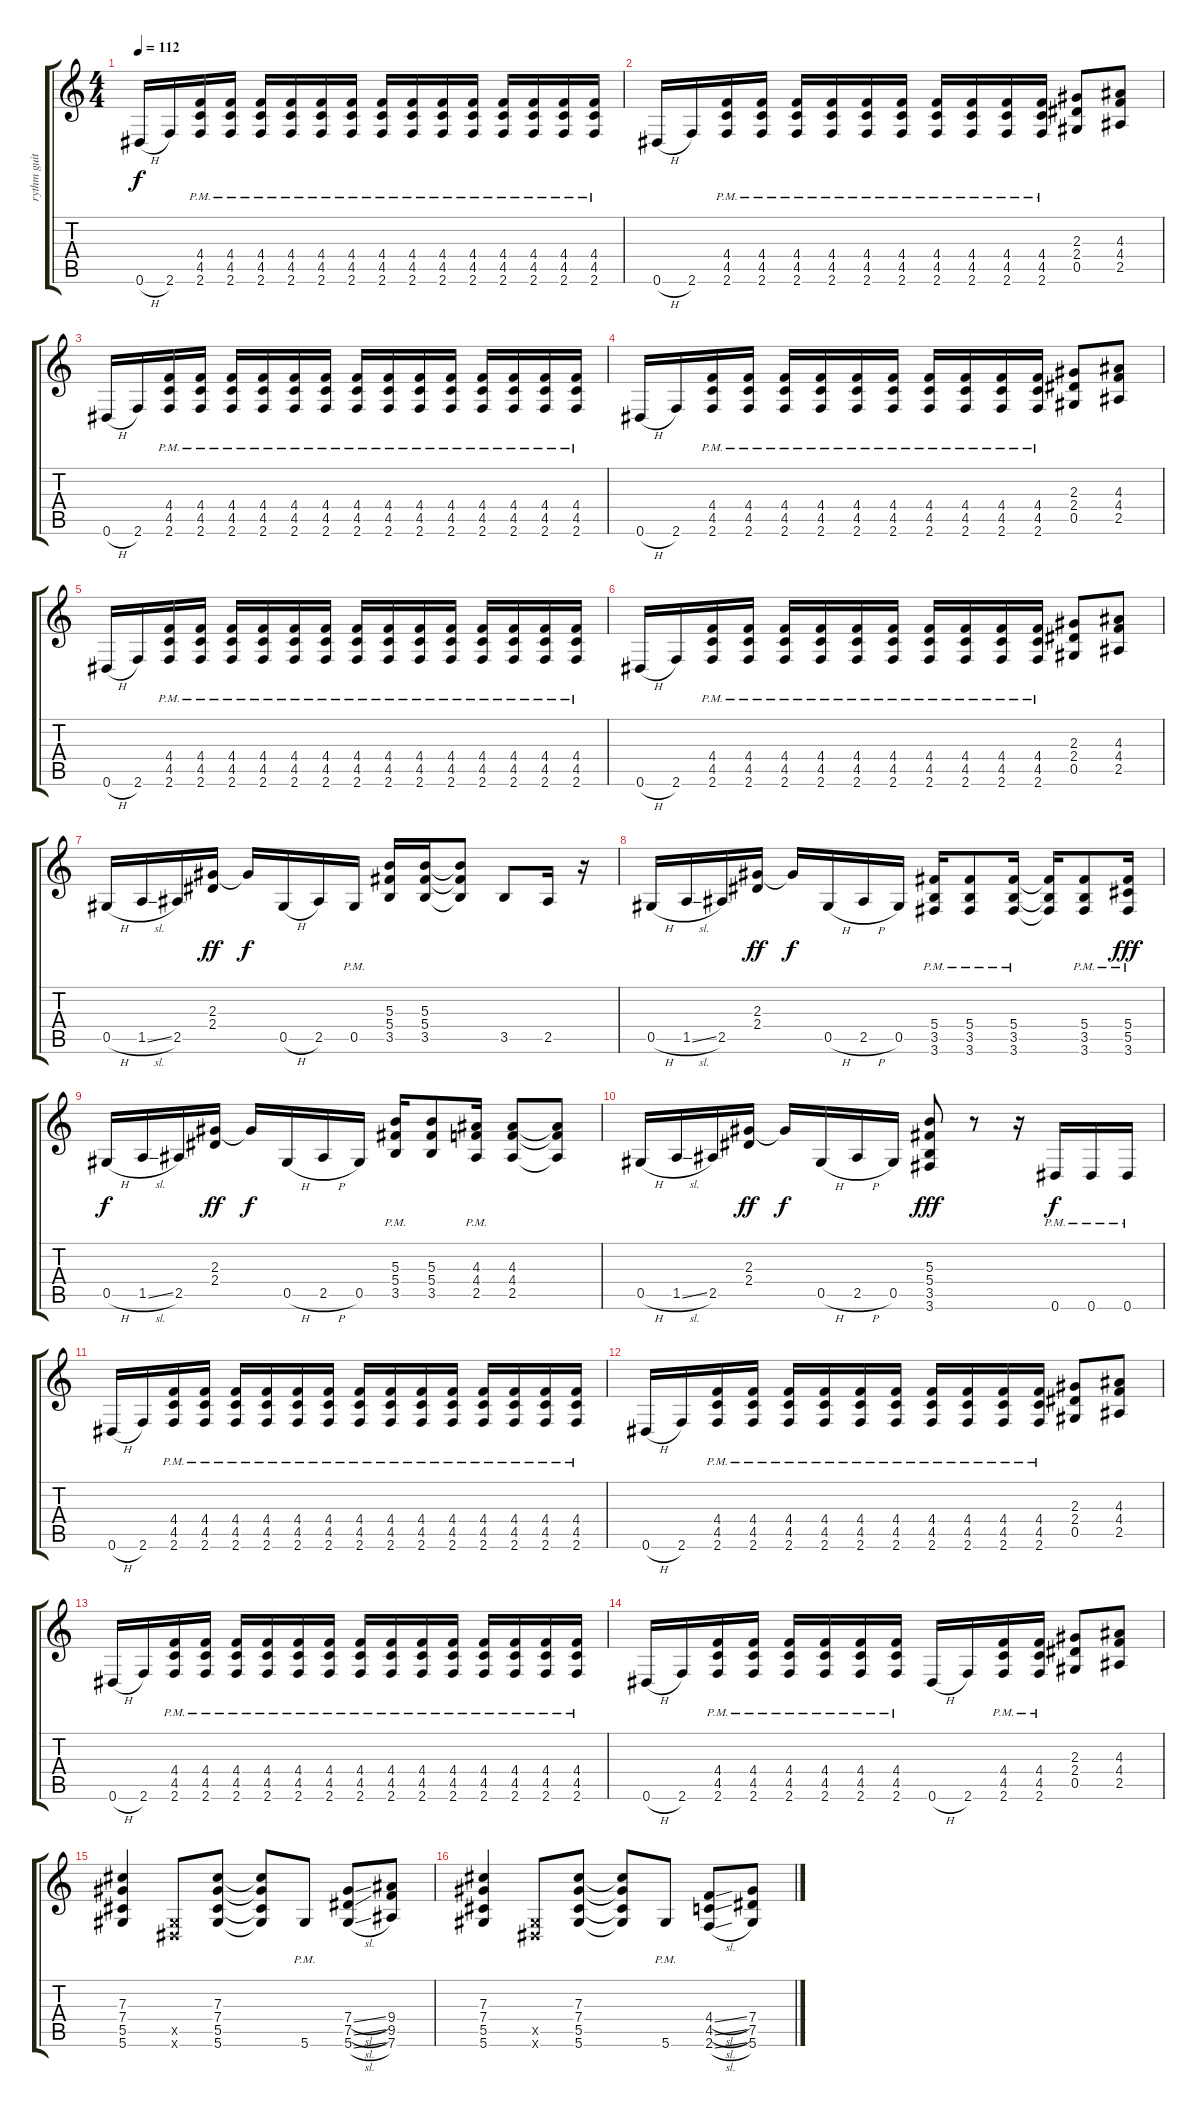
\track ("rythm guitar" "rythm guit") {instrument distortionguitar}
\staff {score tabs}
\tuning (Eb4 Bb3 Gb3 Db3 Ab2 Eb2) {hide}
\ts (4 4)
\tempo 112
\clef g2
\ks c
0.6{h}.16{dy f} 2.6.16 (4.4{pm} 4.5{pm} 2.6{pm}).16 (4.4{pm} 4.5{pm} 2.6{pm}).16 (4.4{pm} 4.5{pm} 2.6{pm}).16 (4.4{pm} 4.5{pm} 2.6{pm}).16 (4.4{pm} 4.5{pm} 2.6{pm}).16 (4.4{pm} 4.5{pm} 2.6{pm}).16 (4.4{pm} 4.5{pm} 2.6{pm}).16 (4.4{pm} 4.5{pm} 2.6{pm}).16 (4.4{pm} 4.5{pm} 2.6{pm}).16 (4.4{pm} 4.5{pm} 2.6{pm}).16 (4.4{pm} 4.5{pm} 2.6{pm}).16 (4.4{pm} 4.5{pm} 2.6{pm}).16 (4.4{pm} 4.5{pm} 2.6{pm}).16 (4.4{pm} 4.5{pm} 2.6{pm}).16 |
0.6{h}.16 2.6.16 (4.4{pm} 4.5{pm} 2.6{pm}).16 (4.4{pm} 4.5{pm} 2.6{pm}).16 (4.4{pm} 4.5{pm} 2.6{pm}).16 (4.4{pm} 4.5{pm} 2.6{pm}).16 (4.4{pm} 4.5{pm} 2.6{pm}).16 (4.4{pm} 4.5{pm} 2.6{pm}).16 (4.4{pm} 4.5{pm} 2.6{pm}).16 (4.4{pm} 4.5{pm} 2.6{pm}).16 (4.4{pm} 4.5{pm} 2.6{pm}).16 (4.4{pm} 4.5{pm} 2.6{pm}).16 (2.3 2.4 0.5).8 (4.3 4.4 2.5).8 |
0.6{h}.16 2.6.16 (4.4{pm} 4.5{pm} 2.6{pm}).16 (4.4{pm} 4.5{pm} 2.6{pm}).16 (4.4{pm} 4.5{pm} 2.6{pm}).16 (4.4{pm} 4.5{pm} 2.6{pm}).16 (4.4{pm} 4.5{pm} 2.6{pm}).16 (4.4{pm} 4.5{pm} 2.6{pm}).16 (4.4{pm} 4.5{pm} 2.6{pm}).16 (4.4{pm} 4.5{pm} 2.6{pm}).16 (4.4{pm} 4.5{pm} 2.6{pm}).16 (4.4{pm} 4.5{pm} 2.6{pm}).16 (4.4{pm} 4.5{pm} 2.6{pm}).16 (4.4{pm} 4.5{pm} 2.6{pm}).16 (4.4{pm} 4.5{pm} 2.6{pm}).16 (4.4{pm} 4.5{pm} 2.6{pm}).16 |
0.6{h}.16 2.6.16 (4.4{pm} 4.5{pm} 2.6{pm}).16 (4.4{pm} 4.5{pm} 2.6{pm}).16 (4.4{pm} 4.5{pm} 2.6{pm}).16 (4.4{pm} 4.5{pm} 2.6{pm}).16 (4.4{pm} 4.5{pm} 2.6{pm}).16 (4.4{pm} 4.5{pm} 2.6{pm}).16 (4.4{pm} 4.5{pm} 2.6{pm}).16 (4.4{pm} 4.5{pm} 2.6{pm}).16 (4.4{pm} 4.5{pm} 2.6{pm}).16 (4.4{pm} 4.5{pm} 2.6{pm}).16 (2.3 2.4 0.5).8 (4.3 4.4 2.5).8 |
0.6{h}.16 2.6.16 (4.4{pm} 4.5{pm} 2.6{pm}).16 (4.4{pm} 4.5{pm} 2.6{pm}).16 (4.4{pm} 4.5{pm} 2.6{pm}).16 (4.4{pm} 4.5{pm} 2.6{pm}).16 (4.4{pm} 4.5{pm} 2.6{pm}).16 (4.4{pm} 4.5{pm} 2.6{pm}).16 (4.4{pm} 4.5{pm} 2.6{pm}).16 (4.4{pm} 4.5{pm} 2.6{pm}).16 (4.4{pm} 4.5{pm} 2.6{pm}).16 (4.4{pm} 4.5{pm} 2.6{pm}).16 (4.4{pm} 4.5{pm} 2.6{pm}).16 (4.4{pm} 4.5{pm} 2.6{pm}).16 (4.4{pm} 4.5{pm} 2.6{pm}).16 (4.4{pm} 4.5{pm} 2.6{pm}).16 |
0.6{h}.16 2.6.16 (4.4{pm} 4.5{pm} 2.6{pm}).16 (4.4{pm} 4.5{pm} 2.6{pm}).16 (4.4{pm} 4.5{pm} 2.6{pm}).16 (4.4{pm} 4.5{pm} 2.6{pm}).16 (4.4{pm} 4.5{pm} 2.6{pm}).16 (4.4{pm} 4.5{pm} 2.6{pm}).16 (4.4{pm} 4.5{pm} 2.6{pm}).16 (4.4{pm} 4.5{pm} 2.6{pm}).16 (4.4{pm} 4.5{pm} 2.6{pm}).16 (4.4{pm} 4.5{pm} 2.6{pm}).16 (2.3 2.4 0.5).8 (4.3 4.4 2.5).8 |
0.5{h}.16 1.5{sl}.16 2.5.16 (2.3 2.4).16{dy ff} 2.3{t}.16{dy f} 0.5{h}.16 2.5.16 0.5{pm}.16 (5.3 5.4 3.5).16 (5.3 5.4 3.5).16 (5.3{t} 5.4{t} 3.5{t}).8 3.5.8 2.5.16 r.16 |
0.5{h}.16 1.5{sl}.16 2.5.16 (2.3 2.4).16{dy ff} 2.3{t}.16{dy f} 0.5{h}.16 2.5{h}.16 0.5.16 (5.4{pm} 3.5{pm} 3.6{pm}).16 (5.4{pm} 3.5{pm} 3.6{pm}).8 (5.4{pm} 3.5{pm} 3.6{pm}).16 (5.4{t} 3.5{t} 3.6{t}).16 (5.4{pm} 3.5{pm} 3.6{pm}).8 (5.4{pm} 5.5{pm} 3.6{pm}).16{dy fff} |
0.5{h}.16{dy f} 1.5{sl}.16 2.5.16 (2.3 2.4).16{dy ff} 2.3{t}.16{dy f} 0.5{h}.16 2.5{h}.16 0.5.16 (5.3{pm} 5.4{pm} 3.5{pm}).16 (5.3 5.4 3.5).8 (4.3{pm} 4.4{pm} 2.5{pm}).16 (4.3 4.4 2.5).8 (4.3{t} 4.4{t} 2.5{t}).8 |
0.5{h}.16 1.5{sl}.16 2.5.16 (2.3 2.4).16{dy ff} 2.3{t}.16{dy f} 0.5{h}.16 2.5{h}.16 0.5.16 (5.3 5.4 3.5 3.6).8{dy fff} r.8 r.16 0.6{pm}.16{dy f} 0.6{pm}.16 0.6{pm}.16 |
0.6{h}.16 2.6.16 (4.4{pm} 4.5{pm} 2.6{pm}).16 (4.4{pm} 4.5{pm} 2.6{pm}).16 (4.4{pm} 4.5{pm} 2.6{pm}).16 (4.4{pm} 4.5{pm} 2.6{pm}).16 (4.4{pm} 4.5{pm} 2.6{pm}).16 (4.4{pm} 4.5{pm} 2.6{pm}).16 (4.4{pm} 4.5{pm} 2.6{pm}).16 (4.4{pm} 4.5{pm} 2.6{pm}).16 (4.4{pm} 4.5{pm} 2.6{pm}).16 (4.4{pm} 4.5{pm} 2.6{pm}).16 (4.4{pm} 4.5{pm} 2.6{pm}).16 (4.4{pm} 4.5{pm} 2.6{pm}).16 (4.4{pm} 4.5{pm} 2.6{pm}).16 (4.4{pm} 4.5{pm} 2.6{pm}).16 |
0.6{h}.16 2.6.16 (4.4{pm} 4.5{pm} 2.6{pm}).16 (4.4{pm} 4.5{pm} 2.6{pm}).16 (4.4{pm} 4.5{pm} 2.6{pm}).16 (4.4{pm} 4.5{pm} 2.6{pm}).16 (4.4{pm} 4.5{pm} 2.6{pm}).16 (4.4{pm} 4.5{pm} 2.6{pm}).16 (4.4{pm} 4.5{pm} 2.6{pm}).16 (4.4{pm} 4.5{pm} 2.6{pm}).16 (4.4{pm} 4.5{pm} 2.6{pm}).16 (4.4{pm} 4.5{pm} 2.6{pm}).16 (2.3 2.4 0.5).8 (4.3 4.4 2.5).8 |
0.6{h}.16 2.6.16 (4.4{pm} 4.5{pm} 2.6{pm}).16 (4.4{pm} 4.5{pm} 2.6{pm}).16 (4.4{pm} 4.5{pm} 2.6{pm}).16 (4.4{pm} 4.5{pm} 2.6{pm}).16 (4.4{pm} 4.5{pm} 2.6{pm}).16 (4.4{pm} 4.5{pm} 2.6{pm}).16 (4.4{pm} 4.5{pm} 2.6{pm}).16 (4.4{pm} 4.5{pm} 2.6{pm}).16 (4.4{pm} 4.5{pm} 2.6{pm}).16 (4.4{pm} 4.5{pm} 2.6{pm}).16 (4.4{pm} 4.5{pm} 2.6{pm}).16 (4.4{pm} 4.5{pm} 2.6{pm}).16 (4.4{pm} 4.5{pm} 2.6{pm}).16 (4.4{pm} 4.5{pm} 2.6{pm}).16 |
0.6{h}.16 2.6.16 (4.4{pm} 4.5{pm} 2.6{pm}).16 (4.4{pm} 4.5{pm} 2.6{pm}).16 (4.4{pm} 4.5{pm} 2.6{pm}).16 (4.4{pm} 4.5{pm} 2.6{pm}).16 (4.4{pm} 4.5{pm} 2.6{pm}).16 (4.4{pm} 4.5{pm} 2.6{pm}).16 0.6{h}.16 2.6.16 (4.4{pm} 4.5{pm} 2.6{pm}).16 (4.4{pm} 4.5{pm} 2.6{pm}).16 (2.3 2.4 0.5).8 (4.3 4.4 2.5).8 |
(7.3 7.4 5.5 5.6).4 (0.5{x} 0.6{x}).8 (7.3 7.4 5.5 5.6).8 (7.3{t} 7.4{t} 5.5{t} 5.6{t}).8 5.6{pm}.8 (7.4{sl} 7.5{sl} 5.6{sl}).8 (9.4 9.5 7.6).8 |
(7.3 7.4 5.5 5.6).4 (0.5{x} 0.6{x}).8 (7.3 7.4 5.5 5.6).8 (7.3{t} 7.4{t} 5.5{t} 5.6{t}).8 5.6{pm}.8 (4.4{sl} 4.5{sl} 2.6{sl}).8 (7.4 7.5 5.6).8
